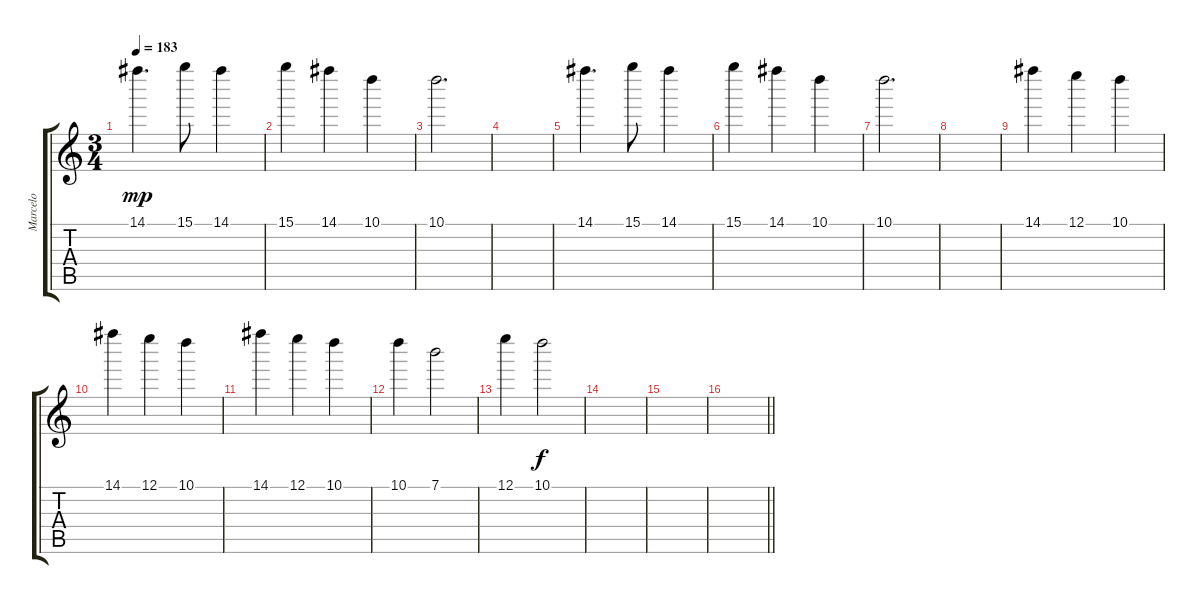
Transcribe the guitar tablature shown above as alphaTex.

\track ("Marcelo" "Marcelo") {instrument marimba}
\staff {score tabs}
\tuning (E6 B5 G5 D5 A4 E4) {hide}
\ts (3 4)
\tempo 183
\clef g2
\ks c
14.1.4{d dy mp} 15.1.8 14.1.4 |
15.1.4 14.1.4 10.1.4 |
10.1.2{d} |
|
14.1.4{d} 15.1.8 14.1.4 |
15.1.4 14.1.4 10.1.4 |
10.1.2{d} |
|
14.1.4 12.1.4 10.1.4 |
14.1.4 12.1.4 10.1.4 |
14.1.4 12.1.4 10.1.4 |
10.1.4 7.1.2 |
12.1.4 10.1.2{dy f} |
|
|
\barLineRight lightlight
